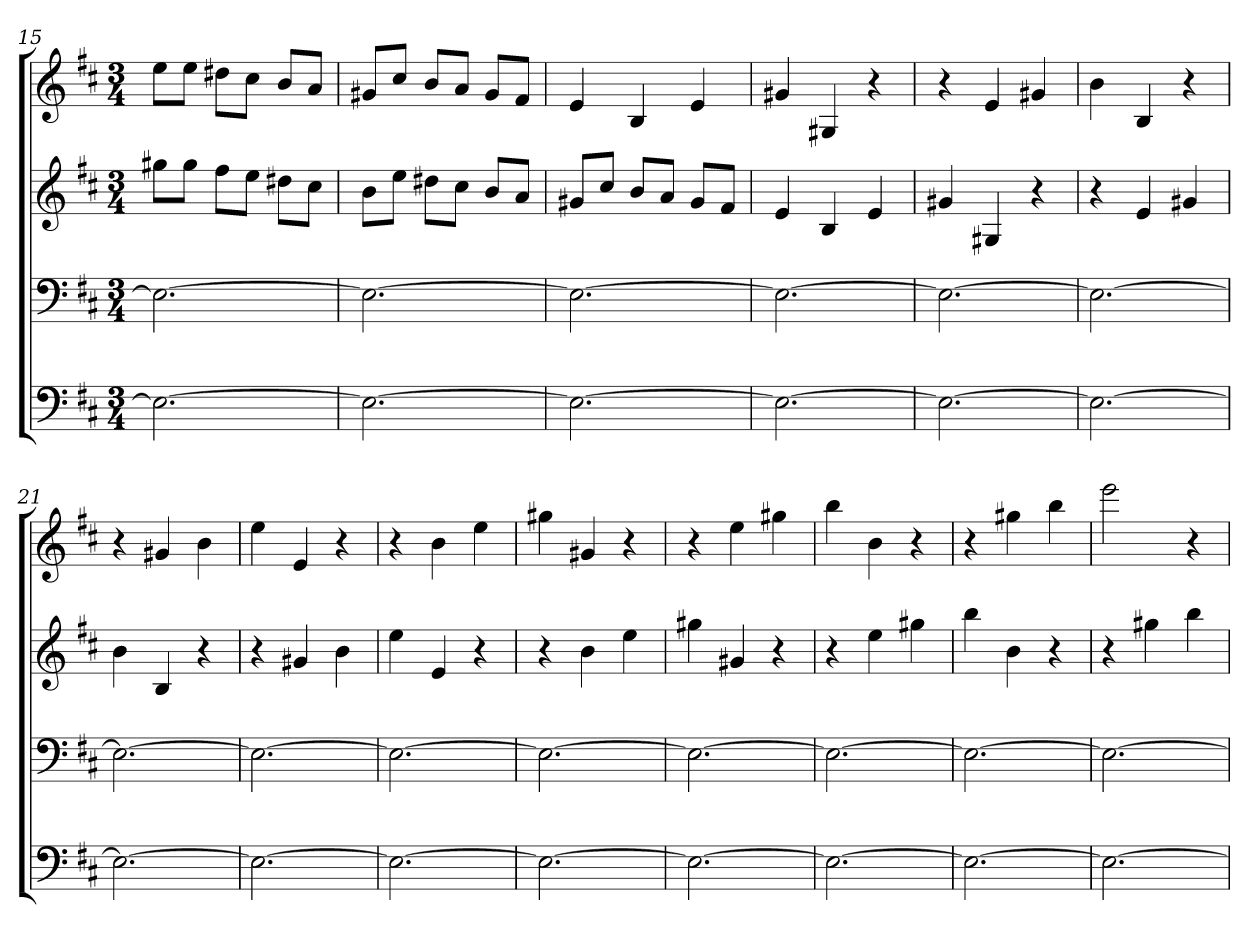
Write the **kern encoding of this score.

**kern	**kern	**kern	**kern
*part4	*part3	*part2	*part1
*staff4	*staff3	*staff2	*staff1
*k[f#c#]	*k[f#c#]	*k[f#c#]	*k[f#c#]
*b:	*b:	*b:	*b:
*M3/4	*M3/4	*M3/4	*M3/4
=15	=15	=15	=15
2.E_	2.E_	8gg#XL	8eeL
.	.	8gg#J	8eeJ
.	.	8ff#L	8dd#XL
.	.	8eeJ	8cc#J
.	.	8dd#XL	8bL
.	.	8cc#J	8aJ
=16	=16	=16	=16
2.E_	2.E_	8bL	8g#XL
.	.	8eeJ	8cc#J
.	.	8dd#XL	8bL
.	.	8cc#J	8aJ
.	.	8bL	8g#L
.	.	8aJ	8f#J
=17	=17	=17	=17
2.E_	2.E_	8g#XL	4e
.	.	8cc#J	.
.	.	8bL	4B
.	.	8aJ	.
.	.	8g#L	4e
.	.	8f#J	.
=18	=18	=18	=18
2.E_	2.E_	4e	4g#X
.	.	4B	4G#X
.	.	4e	4r
=19	=19	=19	=19
2.E_	2.E_	4g#X	4r
.	.	4G#X	4e
.	.	4r	4g#X
=20	=20	=20	=20
2.E_	2.E_	4r	4b
.	.	4e	4B
.	.	4g#X	4r
=21	=21	=21	=21
2.E_	2.E_	4b	4r
.	.	4B	4g#X
.	.	4r	4b
=22	=22	=22	=22
2.E_	2.E_	4r	4ee
.	.	4g#X	4e
.	.	4b	4r
=23	=23	=23	=23
2.E_	2.E_	4ee	4r
.	.	4e	4b
.	.	4r	4ee
=24	=24	=24	=24
2.E_	2.E_	4r	4gg#X
.	.	4b	4g#X
.	.	4ee	4r
=25	=25	=25	=25
2.E_	2.E_	4gg#X	4r
.	.	4g#X	4ee
.	.	4r	4gg#X
=26	=26	=26	=26
2.E_	2.E_	4r	4bb
.	.	4ee	4b
.	.	4gg#X	4r
=27	=27	=27	=27
2.E_	2.E_	4bb	4r
.	.	4b	4gg#X
.	.	4r	4bb
=28	=28	=28	=28
2.E_	2.E_	4r	2eee
.	.	4gg#X	.
.	.	4bb	4r
=	=	=	=
*-	*-	*-	*-
